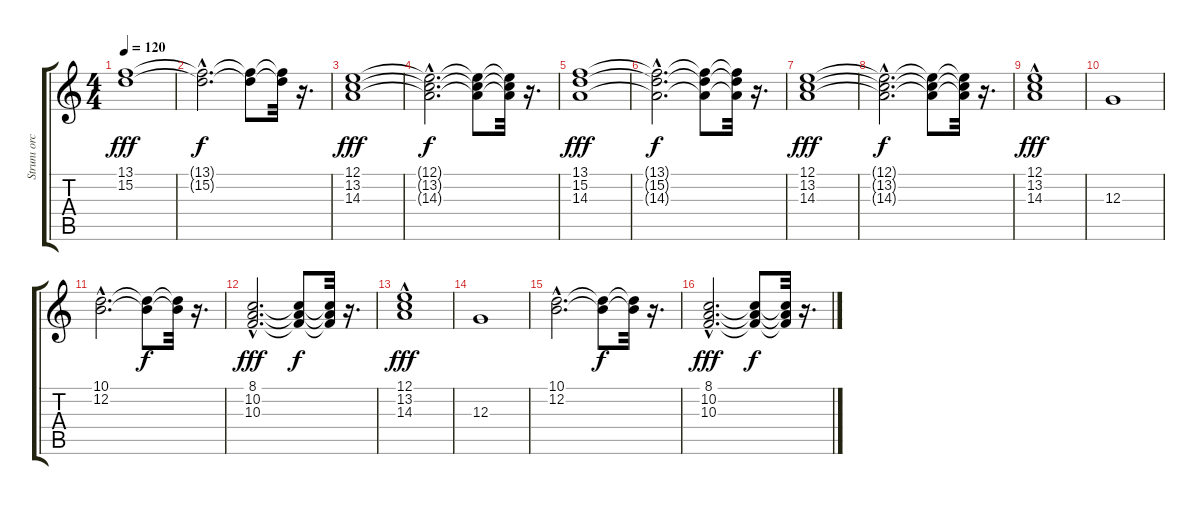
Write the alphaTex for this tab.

\track ("Strunı orch. 3" "Strunı orc") {instrument stringensemble2}
\staff {score tabs}
\tuning (E4 B3 G3 D3 A2 E2) {hide}
\ts (4 4)
\tempo 120
\clef g2
\ks c
(13.1 15.2).1{dy fff} |
(13.1{hac t} 15.2{hac t}).2{d dy f} (13.1{t} 15.2{t}).8 (13.1{t} 15.2{t}).32 r.16{d} |
(12.1 13.2 14.3).1{dy fff} |
(12.1{hac t} 13.2{hac t} 14.3{hac t}).2{d dy f} (12.1{t} 13.2{t} 14.3{t}).8 (12.1{t} 13.2{t} 14.3{t}).32 r.16{d} |
(13.1 15.2 14.3).1{dy fff} |
(13.1{hac t} 15.2{hac t} 14.3{hac t}).2{d dy f} (13.1{t} 15.2{t} 14.3{t}).8 (13.1{t} 15.2{t} 14.3{t}).32 r.16{d} |
(12.1 13.2 14.3).1{dy fff} |
(12.1{hac t} 13.2{hac t} 14.3{hac t}).2{d dy f} (12.1{t} 13.2{t} 14.3{t}).8 (12.1{t} 13.2{t} 14.3{t}).32 r.16{d} |
(12.1 13.2 14.3{hac}).1{dy fff} |
12.3.1 |
(10.1{hac} 12.2{hac}).2{d} (10.1{t} 12.2{t}).8{dy f} (10.1{t} 12.2{t}).32 r.16{d} |
(8.1{hac} 10.2{hac} 10.3{hac}).2{d dy fff} (8.1{t} 10.2{t} 10.3{t}).8{dy f} (8.1{t} 10.2{t} 10.3{t}).32 r.16{d} |
(12.1 13.2 14.3{hac}).1{dy fff} |
12.3.1 |
(10.1{hac} 12.2{hac}).2{d} (10.1{t} 12.2{t}).8{dy f} (10.1{t} 12.2{t}).32 r.16{d} |
(8.1{hac} 10.2{hac} 10.3{hac}).2{d dy fff} (8.1{t} 10.2{t} 10.3{t}).8{dy f} (8.1{t} 10.2{t} 10.3{t}).32 r.16{d}
